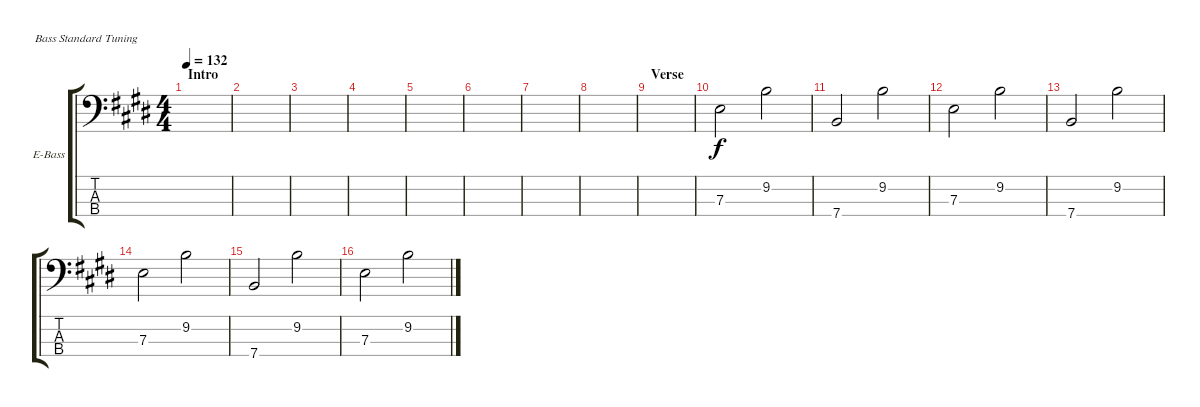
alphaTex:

\defaultSystemsLayout 4
\bracketExtendMode groupsimilarinstruments
\firstSystemTrackNameOrientation horizontal
\otherSystemsTrackNameOrientation horizontal
\track ("Bass" "E-Bass") {instrument electricbassfinger}
\staff {score tabs}
\tuning (G2 D2 A1 E1)
\ts (4 4)
\section ("" "Intro")
\tempo 132
\clef f4
\scale
0.546468
\ks c#minor
|
\scale
0.226766 |
\scale
0.226766 |
\scale
0.333333 |
\scale
0.333333 |
\scale
0.333333 |
\scale
0.333333 |
\scale
0.333333 |
\section ("" "Verse")
\scale
0.333333 |
\scale
0.333333 7.3.2 9.2.2 |
\scale
0.333333 7.4.2 9.2.2 |
\scale
0.333333 7.3.2 9.2.2 |
\scale
0.333333 7.4.2 9.2.2 |
\scale
0.333333 7.3.2 9.2.2 |
\scale
0.333333 7.4.2 9.2.2 |
\scale
0.333333 7.3.2 9.2.2
